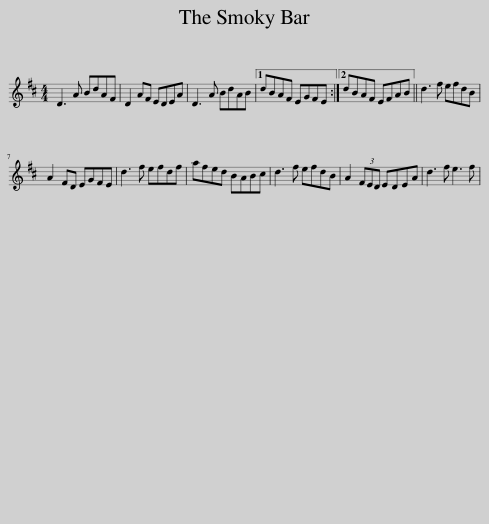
X:1
L:1/8
M:4/4
I:linebreak $
K:D
V:1 treble
V:1
 D3 A BdAF | D2 AF EDEA | D3 A BdAB |1 dBAF EGFE :|2 dBAF EFAB || %5
 d3 f efdB |$ A2 FD EGFE | d3 f efdf | afed BABc | d3 f efdB | %10
 A2 (3FED EDEA | d3 f e3 f | %12
